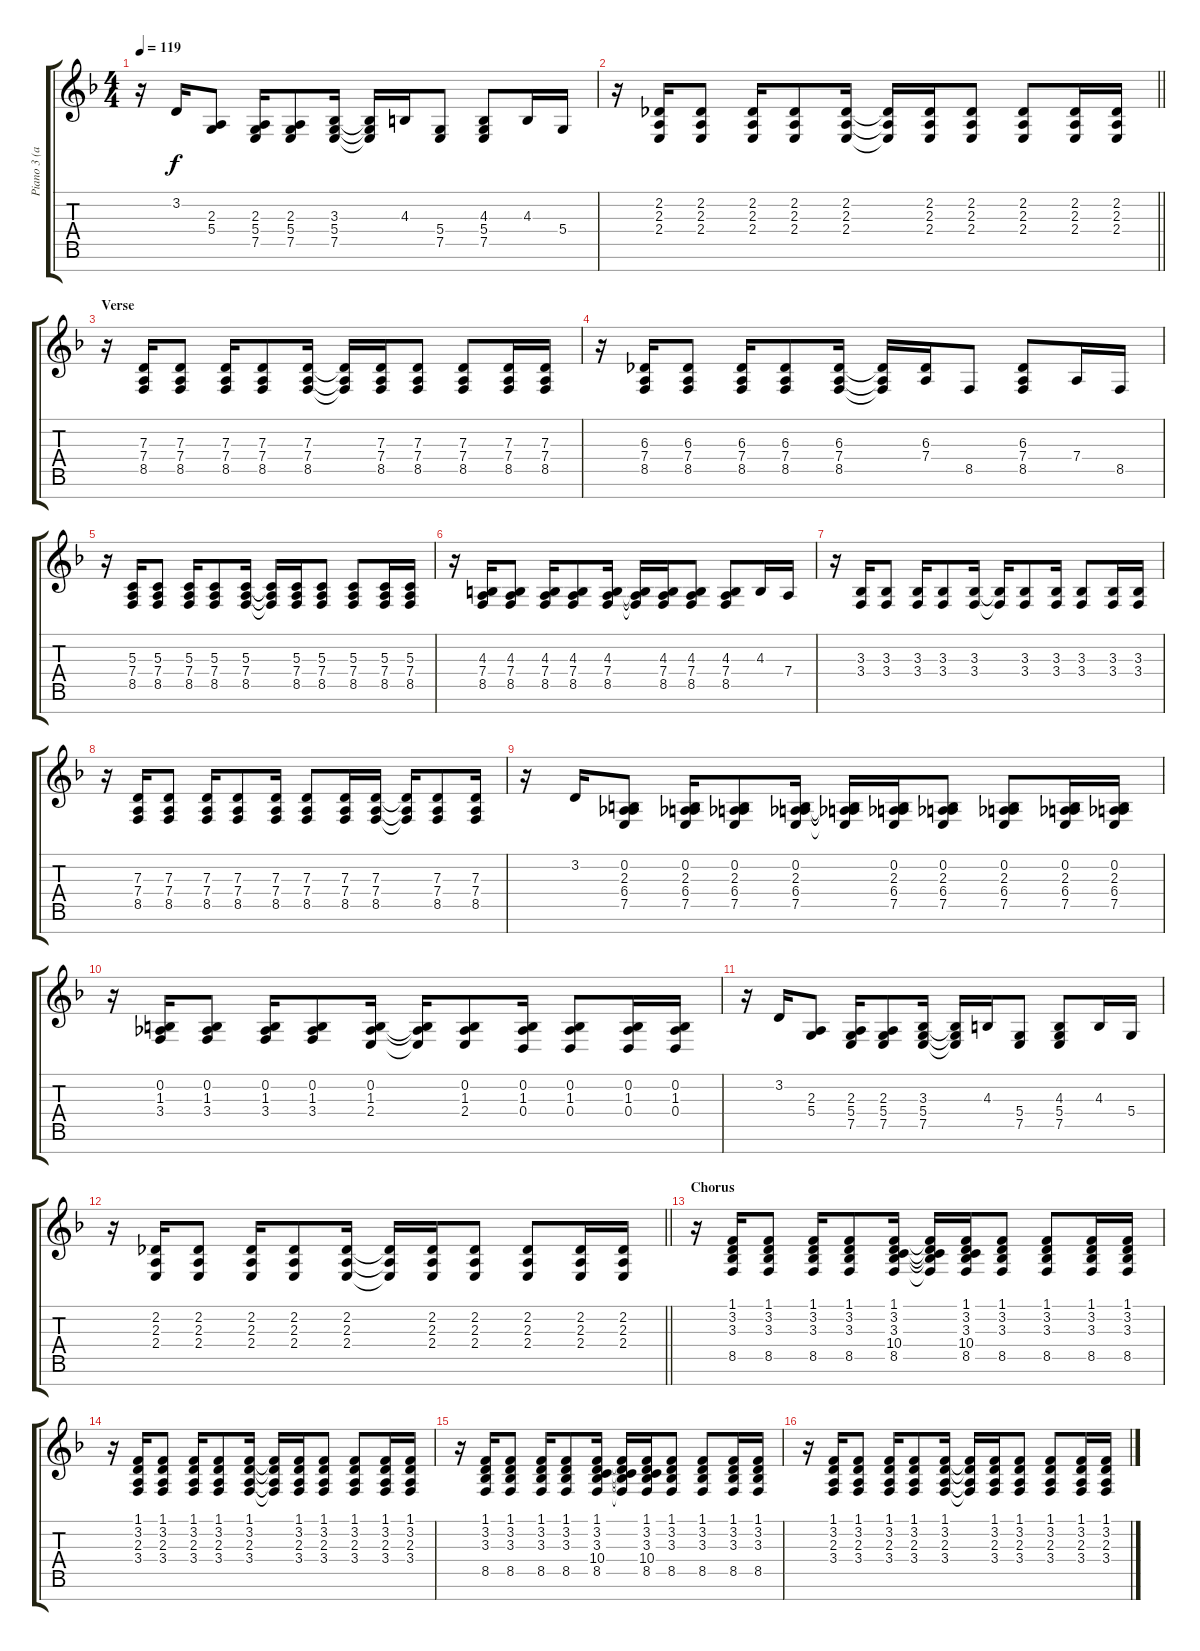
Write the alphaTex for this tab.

\track ("Piano 3 (acous.) (RH)" "Piano 3 (a") {instrument brightacousticpiano}
\staff {score tabs}
\tuning (E4 B3 G3 D3 A2 E2 B1) {hide}
\ts (4 4)
\tempo 119
\clef g2
\ks dminor
r.16{dy f} 3.2.16 (2.3 5.4).8 (2.3 5.4 7.5).16 (2.3 5.4 7.5).8 (3.3 5.4 7.5).16 (3.3{t} 5.4{t} 7.5{t}).16 4.3.16 (5.4 7.5).8 (4.3 5.4 7.5).8 4.3.16 5.4.16 |
\barLineRight lightlight
r.16 (2.2 2.3 2.4).16 (2.2 2.3 2.4).8 (2.2 2.3 2.4).16 (2.2 2.3 2.4).8 (2.2 2.3 2.4).16 (2.2{t} 2.3{t} 2.4{t}).16 (2.2 2.3 2.4).16 (2.2 2.3 2.4).8 (2.2 2.3 2.4).8 (2.2 2.3 2.4).16 (2.2 2.3 2.4).16 |
\section ("" "Verse")
r.16 (7.3 7.4 8.5).16 (7.3 7.4 8.5).8 (7.3 7.4 8.5).16 (7.3 7.4 8.5).8 (7.3 7.4 8.5).16 (7.3{t} 7.4{t} 8.5{t}).16 (7.3 7.4 8.5).16 (7.3 7.4 8.5).8 (7.3 7.4 8.5).8 (7.3 7.4 8.5).16 (7.3 7.4 8.5).16 |
r.16 (6.3 7.4 8.5).16 (6.3 7.4 8.5).8 (6.3 7.4 8.5).16 (6.3 7.4 8.5).8 (6.3 7.4 8.5).16 (6.3{t} 7.4{t} 8.5{t}).16 (6.3 7.4).16 8.5.8 (6.3 7.4 8.5).8 7.4.16 8.5.16 |
r.16 (5.3 7.4 8.5).16 (5.3 7.4 8.5).8 (5.3 7.4 8.5).16 (5.3 7.4 8.5).8 (5.3 7.4 8.5).16 (5.3{t} 7.4{t} 8.5{t}).16 (5.3 7.4 8.5).16 (5.3 7.4 8.5).8 (5.3 7.4 8.5).8 (5.3 7.4 8.5).16 (5.3 7.4 8.5).16 |
r.16 (4.3 7.4 8.5).16 (4.3 7.4 8.5).8 (4.3 7.4 8.5).16 (4.3 7.4 8.5).8 (4.3 7.4 8.5).16 (4.3{t} 7.4{t} 8.5{t}).16 (4.3 7.4 8.5).16 (4.3 7.4 8.5).8 (4.3 7.4 8.5).8 4.3.16 7.4.16 |
r.16 (3.3 3.4).16 (3.3 3.4).8 (3.3 3.4).16 (3.3 3.4).8 (3.3 3.4).16 (3.3{t} 3.4{t}).16 (3.3 3.4).8 (3.3 3.4).16 (3.3 3.4).8 (3.3 3.4).16 (3.3 3.4).16 |
r.16 (7.3 7.4 8.5).16 (7.3 7.4 8.5).8 (7.3 7.4 8.5).16 (7.3 7.4 8.5).8 (7.3 7.4 8.5).16 (7.3 7.4 8.5).8 (7.3 7.4 8.5).16 (7.3 7.4 8.5).16 (7.3{t} 7.4{t} 8.5{t}).16 (7.3 7.4 8.5).8 (7.3 7.4 8.5).16 |
r.16 3.2.16 (0.2 2.3 6.4 7.5).8 (0.2 2.3 6.4 7.5).16 (0.2 2.3 6.4 7.5).8 (0.2 2.3 6.4 7.5).16 (0.2{t} 2.3{t} 6.4{t} 7.5{t}).16 (0.2 2.3 6.4 7.5).16 (0.2 2.3 6.4 7.5).8 (0.2 2.3 6.4 7.5).8 (0.2 2.3 6.4 7.5).16 (0.2 2.3 6.4 7.5).16 |
r.16 (0.2 1.3 3.4).16 (0.2 1.3 3.4).8 (0.2 1.3 3.4).16 (0.2 1.3 3.4).8 (0.2 1.3 2.4).16 (0.2{t} 1.3{t} 2.4{t}).16 (0.2 1.3 2.4).8 (0.2 1.3 0.4).16 (0.2 1.3 0.4).8 (0.2 1.3 0.4).16 (0.2 1.3 0.4).16 |
r.16 3.2.16 (2.3 5.4).8 (2.3 5.4 7.5).16 (2.3 5.4 7.5).8 (3.3 5.4 7.5).16 (3.3{t} 5.4{t} 7.5{t}).16 4.3.16 (5.4 7.5).8 (4.3 5.4 7.5).8 4.3.16 5.4.16 |
\barLineRight lightlight
r.16 (2.2 2.3 2.4).16 (2.2 2.3 2.4).8 (2.2 2.3 2.4).16 (2.2 2.3 2.4).8 (2.2 2.3 2.4).16 (2.2{t} 2.3{t} 2.4{t}).16 (2.2 2.3 2.4).16 (2.2 2.3 2.4).8 (2.2 2.3 2.4).8 (2.2 2.3 2.4).16 (2.2 2.3 2.4).16 |
\section ("" "Chorus")
r.16 (1.1 3.2 3.3 8.5).16 (1.1 3.2 3.3 8.5).8 (1.1 3.2 3.3 8.5).16 (1.1 3.2 3.3 8.5).8 (1.1 3.2 3.3 10.4 8.5).16 (1.1{t} 3.2{t} 3.3{t} 10.4{t} 8.5{t}).16 (1.1 3.2 3.3 10.4 8.5).16 (1.1 3.2 3.3 8.5).8 (1.1 3.2 3.3 8.5).8 (1.1 3.2 3.3 8.5).16 (1.1 3.2 3.3 8.5).16 |
r.16 (1.1 3.2 2.3 3.4).16 (1.1 3.2 2.3 3.4).8 (1.1 3.2 2.3 3.4).16 (1.1 3.2 2.3 3.4).8 (1.1 3.2 2.3 3.4).16 (1.1{t} 3.2{t} 2.3{t} 3.4{t}).16 (1.1 3.2 2.3 3.4).16 (1.1 3.2 2.3 3.4).8 (1.1 3.2 2.3 3.4).8 (1.1 3.2 2.3 3.4).16 (1.1 3.2 2.3 3.4).16 |
r.16 (1.1 3.2 3.3 8.5).16 (1.1 3.2 3.3 8.5).8 (1.1 3.2 3.3 8.5).16 (1.1 3.2 3.3 8.5).8 (1.1 3.2 3.3 10.4 8.5).16 (1.1{t} 3.2{t} 3.3{t} 10.4{t} 8.5{t}).16 (1.1 3.2 3.3 10.4 8.5).16 (1.1 3.2 3.3 8.5).8 (1.1 3.2 3.3 8.5).8 (1.1 3.2 3.3 8.5).16 (1.1 3.2 3.3 8.5).16 |
r.16 (1.1 3.2 2.3 3.4).16 (1.1 3.2 2.3 3.4).8 (1.1 3.2 2.3 3.4).16 (1.1 3.2 2.3 3.4).8 (1.1 3.2 2.3 3.4).16 (1.1{t} 3.2{t} 2.3{t} 3.4{t}).16 (1.1 3.2 2.3 3.4).16 (1.1 3.2 2.3 3.4).8 (1.1 3.2 2.3 3.4).8 (1.1 3.2 2.3 3.4).16 (1.1 3.2 2.3 3.4).16
